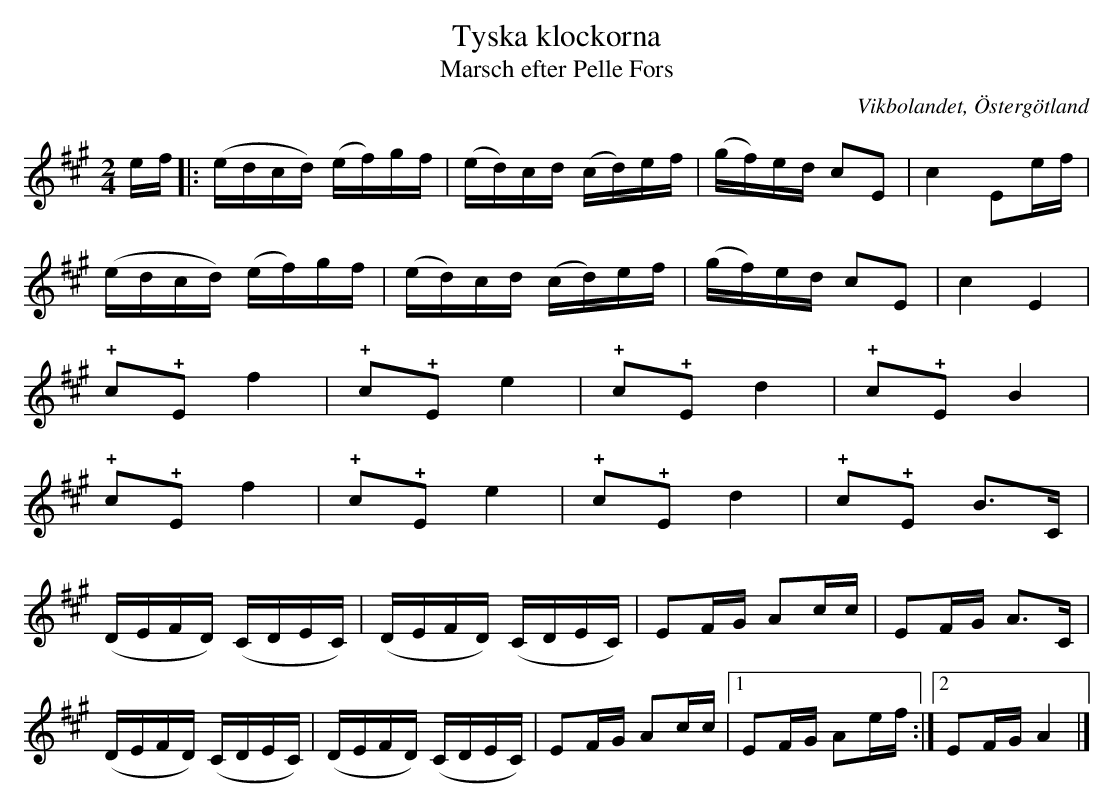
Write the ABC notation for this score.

X:1
T:Tyska klockorna
T:Marsch efter Pelle Fors
O:Vikbolandet, Östergötland
M:2/4
L:1/16
K:A
V:1
ef |: (edcd) (ef)gf | (ed)cd (cd)ef | (gf)ed c2E2 | c4 E2ef |
(edcd) (ef)gf | (ed)cd (cd)ef | (gf)ed c2E2 | c4 E4 |
!+!c2!+!E2 f4 | !+!c2!+!E2 e4 | !+!c2!+!E2 d4 | !+!c2!+!E2 B4 |
!+!c2!+!E2 f4 | !+!c2!+!E2 e4 | !+!c2!+!E2 d4 | !+!c2!+!E2 B3C |
(DEFD) (CDEC) | (DEFD) (CDEC) | E2FG A2cc | E2FG A3C |
(DEFD) (CDEC) | (DEFD) (CDEC) | E2FG A2cc |1 E2FG A2ef :|2 E2FG A4 |]
